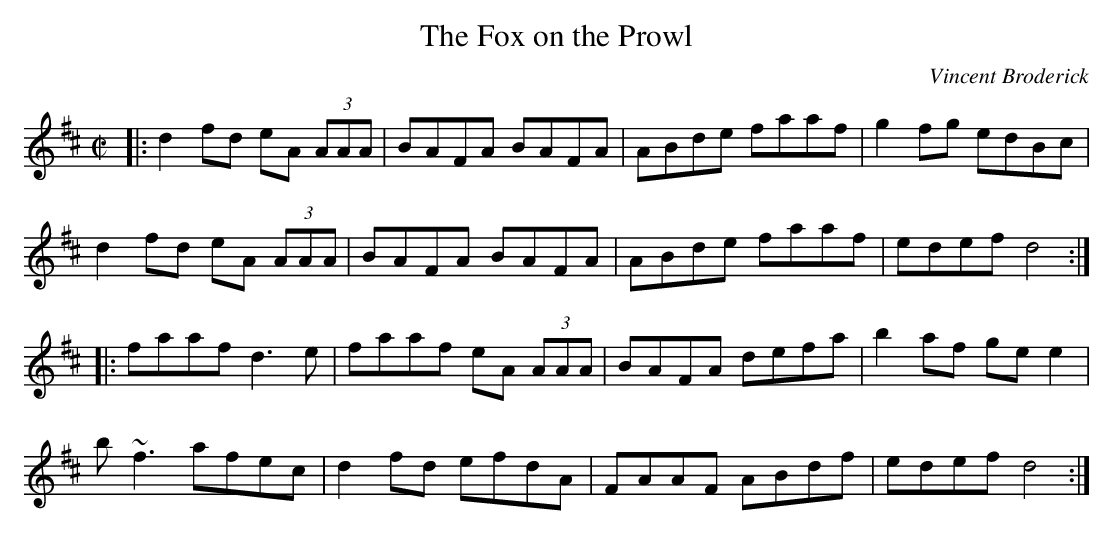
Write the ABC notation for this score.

X:1
T:Fox on the Prowl, The
C:Vincent Broderick
M:C|
K:D
|: d2fd eA (3AAA | BAFA BAFA | ABde faaf | g2fg edBc |
d2fd eA (3AAA | BAFA BAFA | ABde faaf | edef d4 :|
|: faaf d3e | faaf eA (3AAA | BAFA defa | b2af gee2 |
b~f3 afec | d2fd efdA | FAAF ABdf | edef d4 :|
